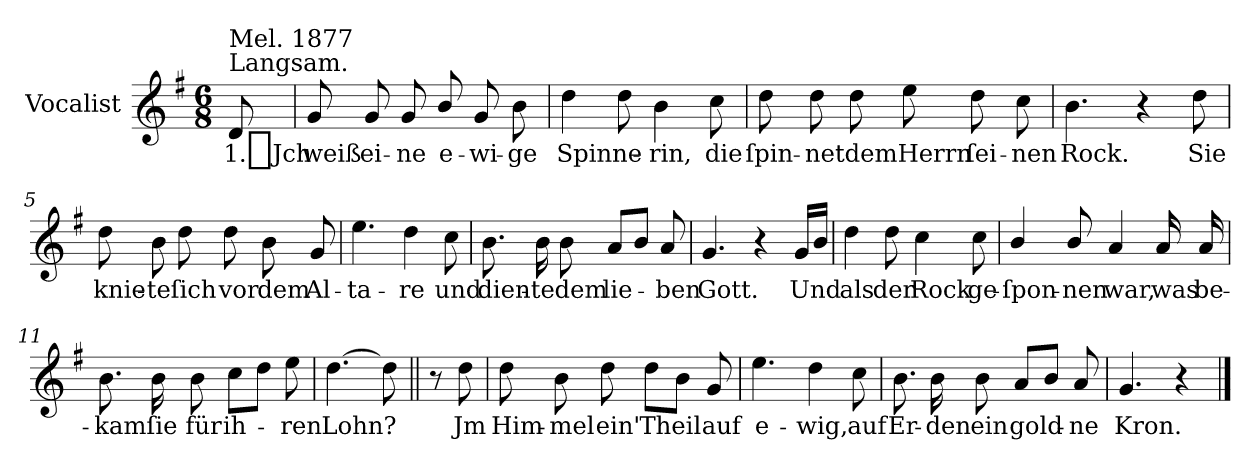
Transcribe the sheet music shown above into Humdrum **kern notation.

**kern	**text
*part1	*part1
*staff1	*staff1
*I"Vocalist	*
*k[f#]	*
*G:	*
*M6/8	*
=	=
!LO:TX:a:t=Langsam.	!
!LO:TX:a:t=Mel. 1877	!
8d	1._Jch
=1	=1
8g	weiß
8g	ei-
8g	-ne
8b/	e-
8g	-wi-
8b	-ge
=2	=2
4dd	Spinne-
8dd	.
4b	-rin,
8cc	die
=3	=3
8dd	ſpin-
8dd	-net
8dd	dem
8ee	Herrn
8dd	ſei-
8cc	-nen
=4	=4
4.b	Rock.
4r	.
8dd	Sie
=5	=5
8dd	knie-
8b	-te
8dd	ſich
8dd	vor
8b	dem
8g	Al-
=6	=6
4.ee	-ta-
4dd	-re
8cc	und
=7	=7
8.b	dien-
16b	-te
8b	dem
8aL	lie-
8bJ	.
8a	-ben
=8	=8
4.g	Gott.
4r	.
16gLL	Und
16bJJ	.
=9	=9
4dd	als
8dd	der
4cc	Rock
8cc	ge-
=10	=10
4b/	-ſpon-
8b/	-nen
4a	war,
16a	was
16a	be-
=11	=11
8.b	-kam
16b	ſie
8b	für
8ccL	ih-
8ddJ	.
8ee	-ren
=12	=12
[4.dd	Lohn?
8dd]	.
=||	=||
8r	.
8dd	Jm
=13	=13
8dd	Him-
8b	-mel
8dd	ein'
8ddL	Theil
8bJ	.
8g	auf
=14	=14
4.ee	e-
4dd	-wig,
8cc	auf
=15	=15
8.b	Er-
16b	-den
8b	ein
8aL	gold-
8bJ	.
8a	-ne
=16	=16
4.g	Kron.
4r	.
==	==
*-	*-
